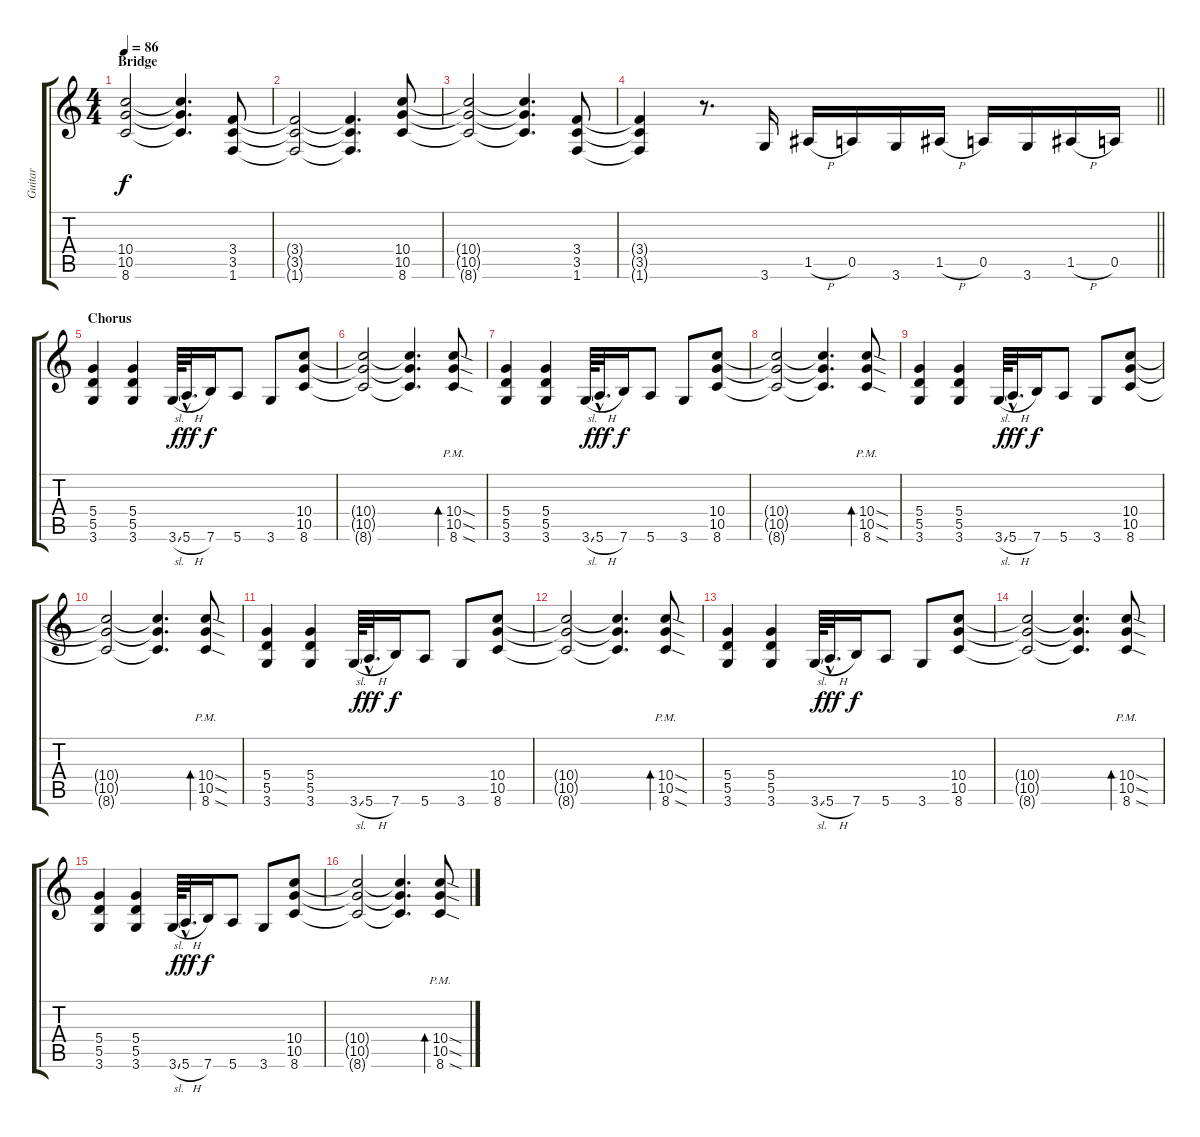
\track ("Guitar" "Guitar") {instrument overdrivenguitar}
\staff {score tabs}
\tuning (E4 B3 G3 D3 A2 E2) {hide}
\ts (4 4)
\section ("" "Bridge")
\tempo 86
\clef g2
\ks c
(10.4 10.5 8.6).2{dy f} (10.4{t} 10.5{t} 8.6{t}).4{d} (3.4 3.5 1.6).8 |
(3.4{t} 3.5{t} 1.6{t}).2 (3.4{t} 3.5{t} 1.6{t}).4{d} (10.4 10.5 8.6).8 |
(10.4{t} 10.5{t} 8.6{t}).2 (10.4{t} 10.5{t} 8.6{t}).4{d} (3.4 3.5 1.6).8 |
\barLineRight lightlight
(3.4{t} 3.5{t} 1.6{t}).4 r.8{d} 3.6.16 1.5{h}.16 0.5.16 3.6.16 1.5{h}.16 0.5.16 3.6.16 1.5{h}.16 0.5.16 |
\section ("" "Chorus")
(5.4 5.5 3.6).4 (5.4 5.5 3.6).4 3.6{sl}.64 5.6{h hac}.32{d dy fff} 7.6.16{dy f} 5.6.8 3.6.8 (10.4 10.5 8.6).8 |
(10.4{t} 10.5{t} 8.6{t}).2 (10.4{t} 10.5{t} 8.6{t}).4{d} (10.4{sod} 10.5{sod} 8.6{sod pm}).8{bd 240} |
(5.4 5.5 3.6).4 (5.4 5.5 3.6).4 3.6{sl}.64 5.6{h hac}.32{d dy fff} 7.6.16{dy f} 5.6.8 3.6.8 (10.4 10.5 8.6).8 |
(10.4{t} 10.5{t} 8.6{t}).2 (10.4{t} 10.5{t} 8.6{t}).4{d} (10.4{sod} 10.5{sod} 8.6{sod pm}).8{bd 240} |
(5.4 5.5 3.6).4 (5.4 5.5 3.6).4 3.6{sl}.64 5.6{h hac}.32{d dy fff} 7.6.16{dy f} 5.6.8 3.6.8 (10.4 10.5 8.6).8 |
(10.4{t} 10.5{t} 8.6{t}).2 (10.4{t} 10.5{t} 8.6{t}).4{d} (10.4{sod} 10.5{sod} 8.6{sod pm}).8{bd 240} |
(5.4 5.5 3.6).4 (5.4 5.5 3.6).4 3.6{sl}.64 5.6{h hac}.32{d dy fff} 7.6.16{dy f} 5.6.8 3.6.8 (10.4 10.5 8.6).8 |
(10.4{t} 10.5{t} 8.6{t}).2 (10.4{t} 10.5{t} 8.6{t}).4{d} (10.4{sod} 10.5{sod} 8.6{sod pm}).8{bd 240} |
(5.4 5.5 3.6).4 (5.4 5.5 3.6).4 3.6{sl}.64 5.6{h hac}.32{d dy fff} 7.6.16{dy f} 5.6.8 3.6.8 (10.4 10.5 8.6).8 |
(10.4{t} 10.5{t} 8.6{t}).2 (10.4{t} 10.5{t} 8.6{t}).4{d} (10.4{sod} 10.5{sod} 8.6{sod pm}).8{bd 240} |
(5.4 5.5 3.6).4 (5.4 5.5 3.6).4 3.6{sl}.64 5.6{h hac}.32{d dy fff} 7.6.16{dy f} 5.6.8 3.6.8 (10.4 10.5 8.6).8 |
(10.4{t} 10.5{t} 8.6{t}).2 (10.4{t} 10.5{t} 8.6{t}).4{d} (10.4{sod} 10.5{sod} 8.6{sod pm}).8{bd 240}
